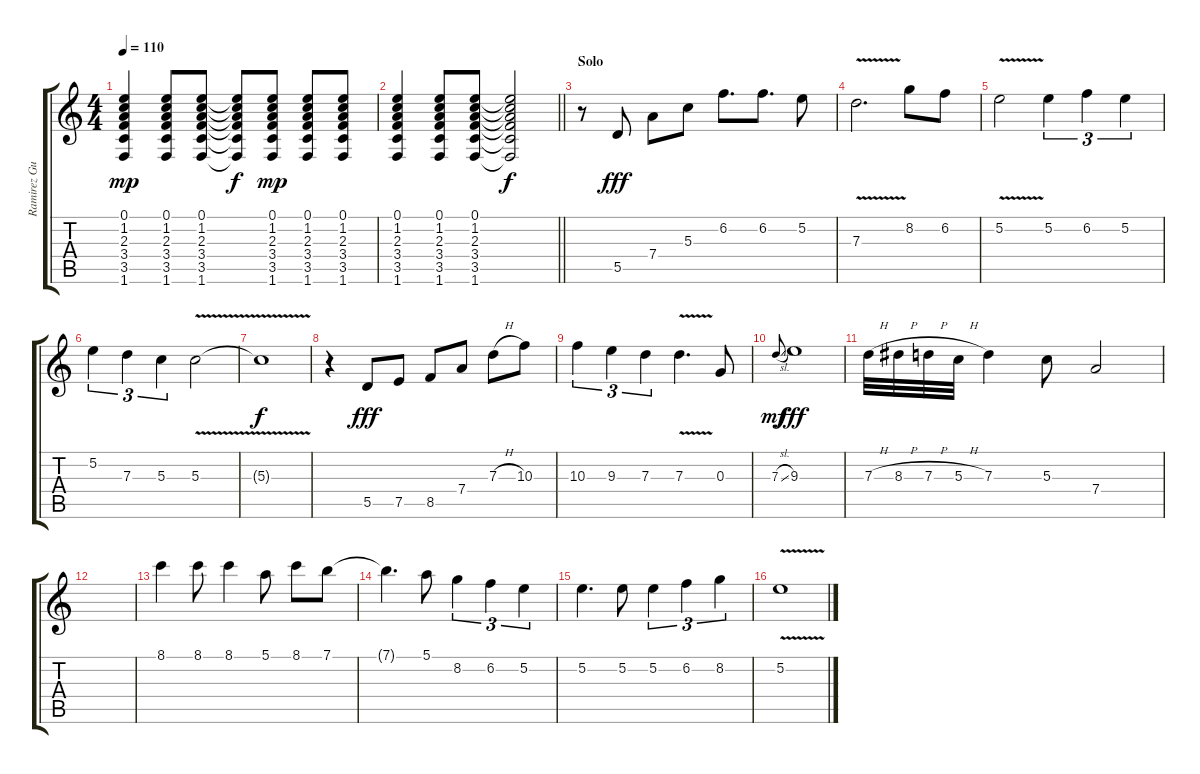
\track ("Ramirez Guitar" "Ramirez Gu") {instrument acousticguitarnylon}
\staff {score tabs}
\tuning (E4 B3 G3 D3 A2 E2) {hide}
\ts (4 4)
\tempo 110
\clef g2
\ks c
(0.1 1.2 2.3 3.4 3.5 1.6).4{dy mp} (0.1 1.2 2.3 3.4 3.5 1.6).8 (0.1 1.2 2.3 3.4 3.5 1.6).8 (0.1{t} 1.2{t} 2.3{t} 3.4{t} 3.5{t} 1.6{t}).8{dy f} (0.1 1.2 2.3 3.4 3.5 1.6).8{dy mp} (0.1 1.2 2.3 3.4 3.5 1.6).8 (0.1 1.2 2.3 3.4 3.5 1.6).8 |
\barLineRight lightlight
(0.1 1.2 2.3 3.4 3.5 1.6).4 (0.1 1.2 2.3 3.4 3.5 1.6).8 (0.1 1.2 2.3 3.4 3.5 1.6).8 (0.1{t} 1.2{t} 2.3{t} 3.4{t} 3.5{t} 1.6{t}).2{dy f} |
\section ("" "Solo")
r.8 5.5.8{dy fff} 7.4.8 5.3.8 6.2.8{d} 6.2.8{d} 5.2.8 |
7.3{v}.2{d} 8.2.8 6.2.8 |
5.2{v}.2 5.2.4{tu (3 2)} 6.2.4{tu (3 2)} 5.2.4{tu (3 2)} |
5.2.4{tu (3 2)} 7.3.4{tu (3 2)} 5.3.4{tu (3 2)} 5.3{v}.2 |
5.3{t}.1{dy f} |
r.4 5.5.8{dy fff} 7.5.8 8.5.8 7.4.8 7.3{h}.8 10.3.8 |
10.3.4{tu (3 2)} 9.3.4{tu (3 2)} 7.3.4{tu (3 2)} 7.3{v}.4{d} 0.3.8 |
7.3{sl}.8{gr onbeat dy mf} 9.3.1{dy fff} |
7.3{h}.32 8.3{h}.32 7.3{h}.32 5.3{h}.32 7.3.4 5.3.8 7.4.2 |
|
8.1.4 8.1.8 8.1.4 5.1.8 8.1.8 7.1.8 |
7.1{t}.4{d} 5.1.8 8.2.4{tu (3 2)} 6.2.4{tu (3 2)} 5.2.4{tu (3 2)} |
5.2.4{d} 5.2.8 5.2.4{tu (3 2)} 6.2.4{tu (3 2)} 8.2.4{tu (3 2)} |
5.2{v}.1
